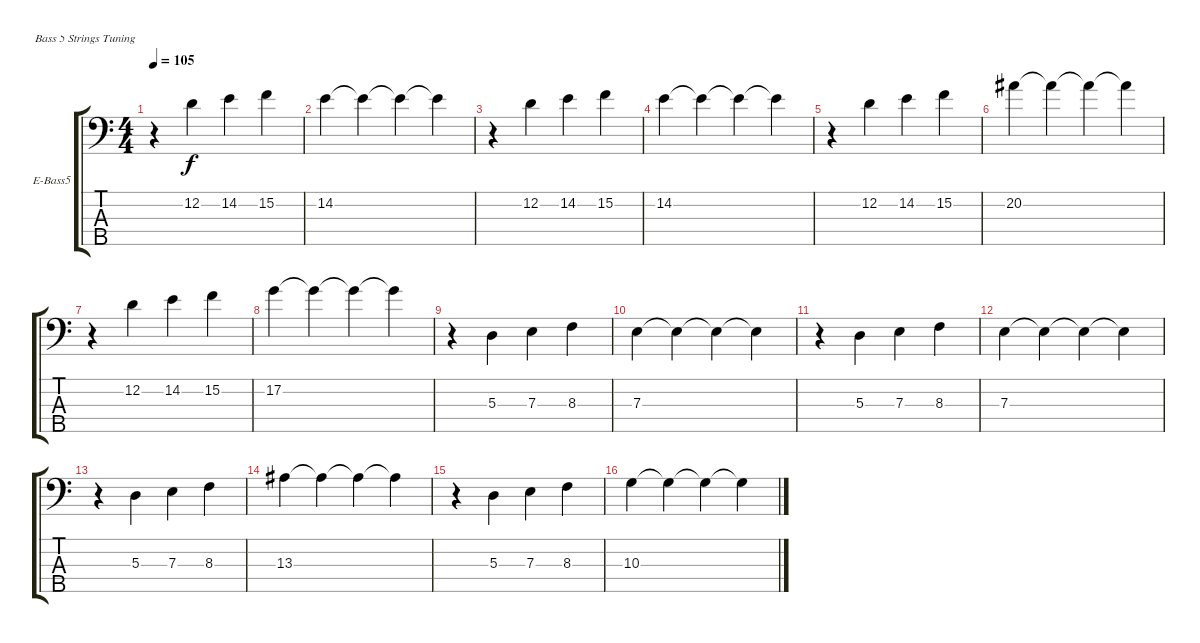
\bracketExtendMode groupsimilarinstruments
\firstSystemTrackNameOrientation horizontal
\otherSystemsTrackNameOrientation horizontal
\track ("Дмитрий Кунин" "E-Bass5") {instrument electricbassfinger}
\staff {score tabs}
\tuning (G2 D2 A1 E1 B0)
\ts (4 4)
\tempo 105
\clef f4
\scale
0.333333
\ks c
r.4{dy f} 12.2.4 14.2.4 15.2.4 |
\scale
0.333333 14.2.4 14.2{t}.4 14.2{t}.4 14.2{t}.4 |
\scale
0.333333 r.4 12.2.4 14.2.4 15.2.4 |
\scale
0.333333 14.2.4 14.2{t}.4 14.2{t}.4 14.2{t}.4 |
\scale
0.333333 r.4 12.2.4 14.2.4 15.2.4 |
\scale
0.333333 20.2.4 20.2{t}.4 20.2{t}.4 20.2{t}.4 |
\scale
0.333333 r.4 12.2.4 14.2.4 15.2.4 |
\scale
0.333333 17.2.4 17.2{t}.4 17.2{t}.4 17.2{t}.4 |
\scale
0.333333 r.4 5.3.4 7.3.4 8.3.4 |
\scale
0.333333 7.3.4 7.3{t}.4 7.3{t}.4 7.3{t}.4 |
\scale
0.333333 r.4 5.3.4 7.3.4 8.3.4 |
\scale
0.333333 7.3.4 7.3{t}.4 7.3{t}.4 7.3{t}.4 |
\scale
0.333333 r.4 5.3.4 7.3.4 8.3.4 |
\scale
0.333333 13.3.4 13.3{t}.4 13.3{t}.4 13.3{t}.4 |
\scale
0.333333 r.4 5.3.4 7.3.4 8.3.4 |
\scale
0.333333 10.3.4 10.3{t}.4 10.3{t}.4 10.3{t}.4
